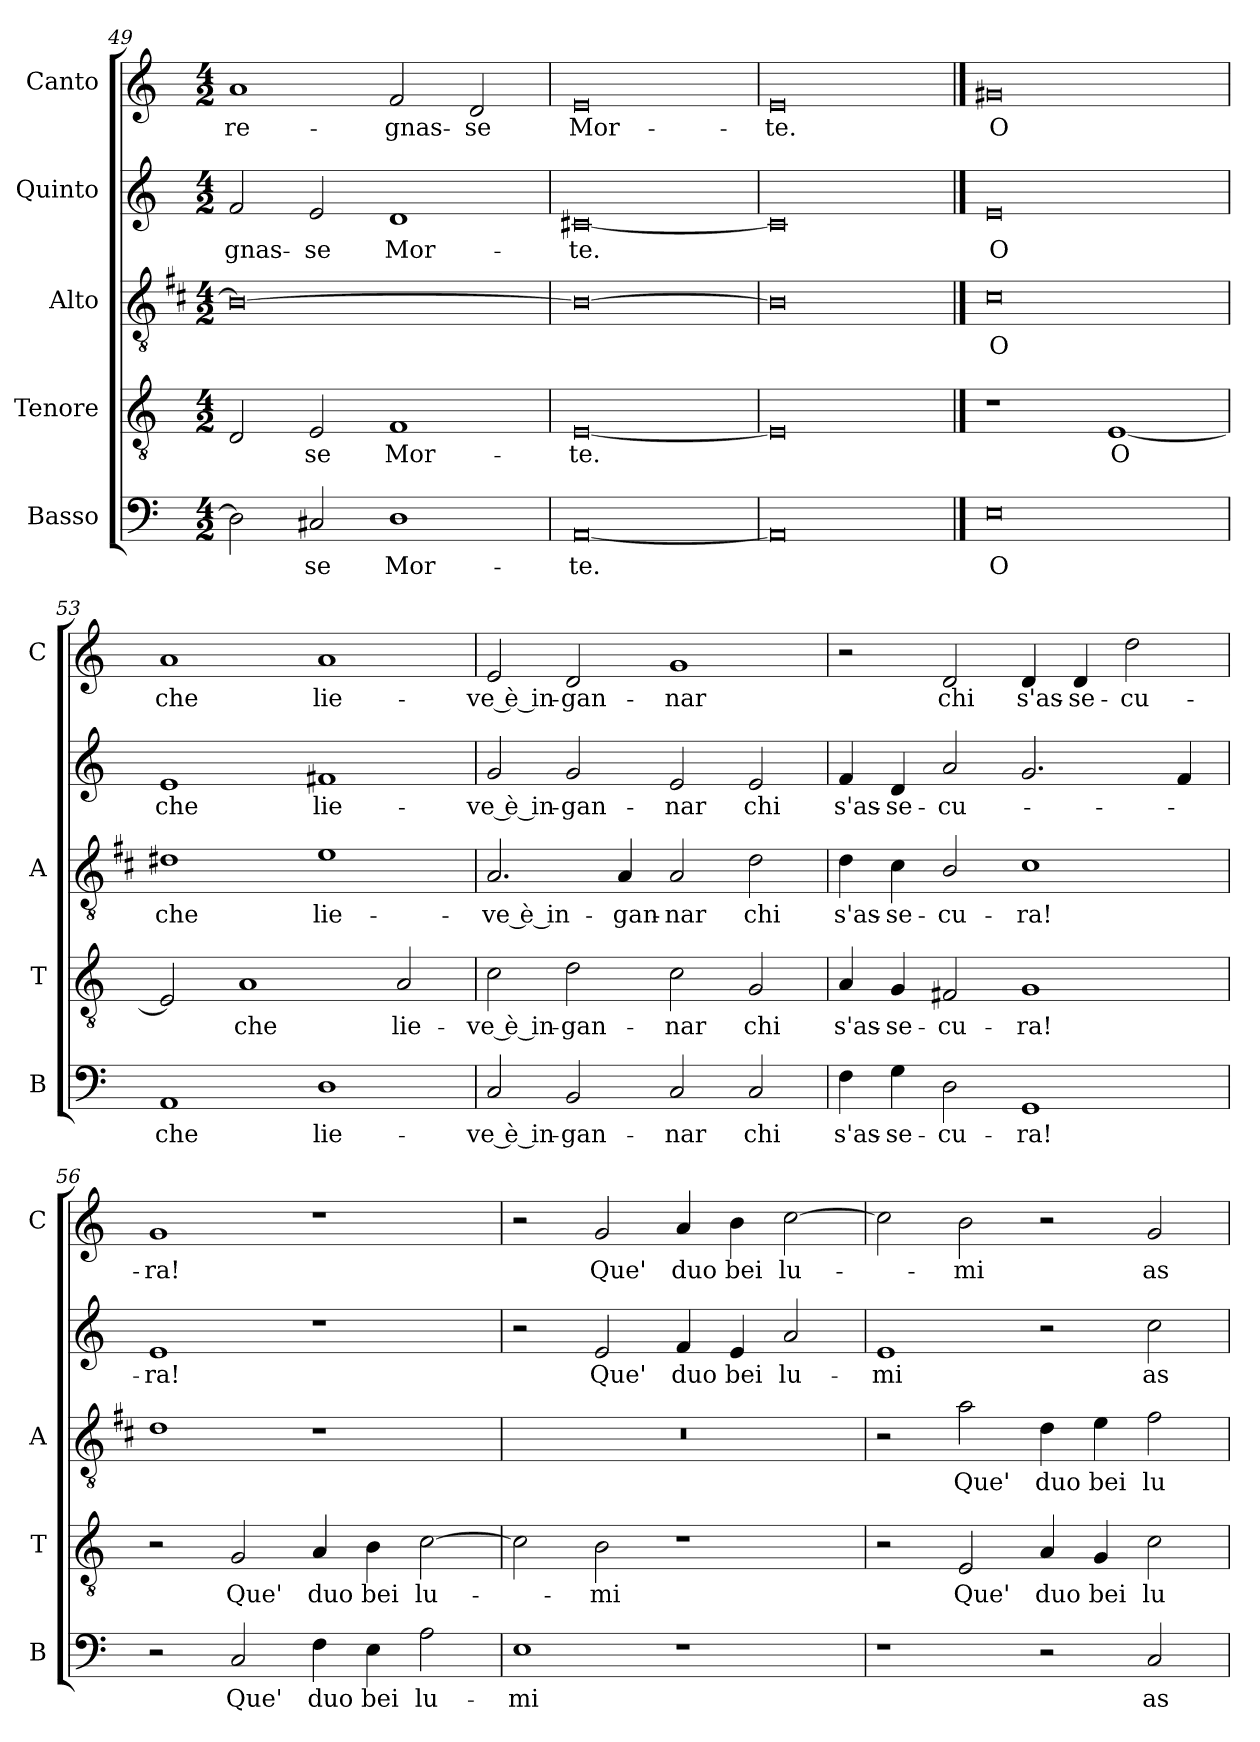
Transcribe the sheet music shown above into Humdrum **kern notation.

**kern	**text	**kern	**text	**kern	**text	**kern	**text	**kern	**text
*part5	*part5	*part4	*part4	*part3	*part3	*part2	*part2	*part1	*part1
*staff5	*staff5	*staff4	*staff4	*staff3	*staff3	*staff2	*staff2	*staff1	*staff1
*I"Basso	*	*I"Tenore	*	*I"Alto	*	*I"Quinto	*	*I"Canto	*
*I'B	*	*I'T	*	*I'A	*	*	*	*I'C	*
*clefF4	*	*clefGv2	*	*clefGv2	*	*clefG2	*	*clefG2	*
*	*	*	*	*ITrd1c2	*	*	*	*	*
*k[]	*	*k[]	*	*k[]	*	*k[]	*	*k[]	*
*C:	*	*C:	*	*C:	*	*C:	*	*C:	*
*M4/2	*	*M4/2	*	*M4/2	*	*M4/2	*	*M4/2	*
=49	=49	=49	=49	=49	=49	=49	=49	=49	=49
!	!	!	!	!	!	!	!LO:LY:b	!	!LO:LY:b
2D\]	.	2D/	.	0A_	.	2f/	-gnas-	1a	re-
!	!LO:LY:b	!	!LO:LY:b	!	!	!	!LO:LY:b	!	!
2C#X/	-se	2E/	-se	.	.	2e/	-se	.	.
!	!LO:LY:b	!	!LO:LY:b	!	!	!	!LO:LY:b	!	!LO:LY:b
1D	Mor-	1F	Mor-	.	.	1d	Mor-	2f/	-gnas-
!	!	!	!	!	!	!	!	!	!LO:LY:b
.	.	.	.	.	.	.	.	2d/	-se
=50	=50	=50	=50	=50	=50	=50	=50	=50	=50
!	!LO:LY:b	!	!LO:LY:b	!	!	!	!LO:LY:b	!	!LO:LY:b
[0AA	-te.	[0E	-te.	0A_	.	[0c#X	-te.	0e	Mor-
=51	=51	=51	=51	=51	=51	=51	=51	=51	=51
!	!	!	!	!	!	!	!	!	!LO:LY:b
0AA]	.	0E]	.	0A]	.	0c#]	.	0e	-te.
!!LO:PB:g=z
==52	==52	==52	==52	==52	==52	==52	==52	==52	==52
!	!LO:LY:b	!	!	!	!LO:LY:b	!	!LO:LY:b	!	!LO:LY:b
0E	O	1r	.	0B	O	0e	O	0g#X	O
!	!	!	!LO:LY:b	!	!	!	!	!	!
.	.	[1E	O	.	.	.	.	.	.
=53	=53	=53	=53	=53	=53	=53	=53	=53	=53
!	!LO:LY:b	!	!	!	!LO:LY:b	!	!LO:LY:b	!	!LO:LY:b
1AA	che	2E/]	.	1c#X	che	1e	che	1a	che
!	!	!	!LO:LY:b	!	!	!	!	!	!
.	.	1A	che	.	.	.	.	.	.
!	!LO:LY:b	!	!	!	!LO:LY:b	!	!LO:LY:b	!	!LO:LY:b
1D	lie-	.	.	1d	lie-	1f#X	lie-	1a	lie-
!	!	!	!LO:LY:b	!	!	!	!	!	!
.	.	2A/	lie-	.	.	.	.	.	.
=54	=54	=54	=54	=54	=54	=54	=54	=54	=54
!	!LO:LY:b	!	!LO:LY:b	!	!LO:LY:b	!	!LO:LY:b	!	!LO:LY:b
2C/	-ve è in-	2c\	-ve è in-	2.G/	-ve è in-	2g/	-ve è in-	2e/	-ve è in-
!	!LO:LY:b	!	!LO:LY:b	!	!	!	!LO:LY:b	!	!LO:LY:b
2BB/	-gan-	2d\	-gan-	.	.	2g/	-gan-	2d/	-gan-
!	!	!	!	!	!LO:LY:b	!	!	!	!
.	.	.	.	4G/	-gan-	.	.	.	.
!	!LO:LY:b	!	!LO:LY:b	!	!LO:LY:b	!	!LO:LY:b	!	!LO:LY:b
2C/	-nar	2c\	-nar	2G/	-nar	2e/	-nar	1g	-nar
!	!LO:LY:b	!	!LO:LY:b	!	!LO:LY:b	!	!LO:LY:b	!	!
2C/	chi	2G/	chi	2c\	chi	2e/	chi	.	.
=55	=55	=55	=55	=55	=55	=55	=55	=55	=55
!	!LO:LY:b	!	!LO:LY:b	!	!LO:LY:b	!	!LO:LY:b	!	!
4F\	s'as-	4A/	s'as-	4c\	s'as-	4f/	s'as-	2r	.
!	!LO:LY:b	!	!LO:LY:b	!	!LO:LY:b	!	!LO:LY:b	!	!
4G\	-se-	4G/	-se-	4B\	-se-	4d/	-se-	.	.
!	!LO:LY:b	!	!LO:LY:b	!	!LO:LY:b	!	!LO:LY:b	!	!LO:LY:b
2D\	-cu-	2F#X/	-cu-	2A/	-cu-	2a/	-cu-	2d/	chi
!	!LO:LY:b	!	!LO:LY:b	!	!LO:LY:b	!	!	!	!LO:LY:b
1GG	-ra!	1G	-ra!	1B	-ra!	2.g/	.	4d/	s'as-
!	!	!	!	!	!	!	!	!	!LO:LY:b
.	.	.	.	.	.	.	.	4d/	-se-
!	!	!	!	!	!	!	!	!	!LO:LY:b
.	.	.	.	.	.	.	.	2dd\	-cu-
.	.	.	.	.	.	4f/	.	.	.
=56	=56	=56	=56	=56	=56	=56	=56	=56	=56
!	!	!	!	!	!	!	!LO:LY:b	!	!LO:LY:b
2r	.	2r	.	1c	.	1e	-ra!	1g	-ra!
!	!LO:LY:b	!	!LO:LY:b	!	!	!	!	!	!
2C/	Que'	2G/	Que'	.	.	.	.	.	.
!	!LO:LY:b	!	!LO:LY:b	!	!	!	!	!	!
4F\	duo	4A/	duo	1r	.	1r	.	1r	.
!	!LO:LY:b	!	!LO:LY:b	!	!	!	!	!	!
4E\	bei	4B\	bei	.	.	.	.	.	.
!	!LO:LY:b	!	!LO:LY:b	!	!	!	!	!	!
2A\	lu-	[2c\	lu-	.	.	.	.	.	.
=57	=57	=57	=57	=57	=57	=57	=57	=57	=57
!	!LO:LY:b	!	!	!	!	!	!	!	!
1E	-mi	2c\]	.	0r	.	2r	.	2r	.
!	!	!	!LO:LY:b	!	!	!	!LO:LY:b	!	!LO:LY:b
.	.	2B\	-mi	.	.	2e/	Que'	2g/	Que'
!	!	!	!	!	!	!	!LO:LY:b	!	!LO:LY:b
1r	.	1r	.	.	.	4f/	duo	4a/	duo
!	!	!	!	!	!	!	!LO:LY:b	!	!LO:LY:b
.	.	.	.	.	.	4e/	bei	4b\	bei
!	!	!	!	!	!	!	!LO:LY:b	!	!LO:LY:b
.	.	.	.	.	.	2a/	lu-	[2cc\	lu-
!!LO:LB:g=z
=58	=58	=58	=58	=58	=58	=58	=58	=58	=58
!	!	!	!	!	!	!	!LO:LY:b	!	!
1r	.	2r	.	2r	.	1e	-mi	2cc\]	.
!	!	!	!LO:LY:b	!	!LO:LY:b	!	!	!	!LO:LY:b
.	.	2E/	Que'	2g\	Que'	.	.	2b\	-mi
!	!	!	!LO:LY:b	!	!LO:LY:b	!	!	!	!
2r	.	4A/	duo	4c\	duo	2r	.	2r	.
!	!	!	!LO:LY:b	!	!LO:LY:b	!	!	!	!
.	.	4G/	bei	4d\	bei	.	.	.	.
!	!LO:LY:b	!	!LO:LY:b	!	!LO:LY:b	!	!LO:LY:b	!	!LO:LY:b
2C/	as-	2c\	lu-	2e\	lu-	2cc\	as-	2g/	as-
=	=	=	=	=	=	=	=	=	=
*-	*-	*-	*-	*-	*-	*-	*-	*-	*-
